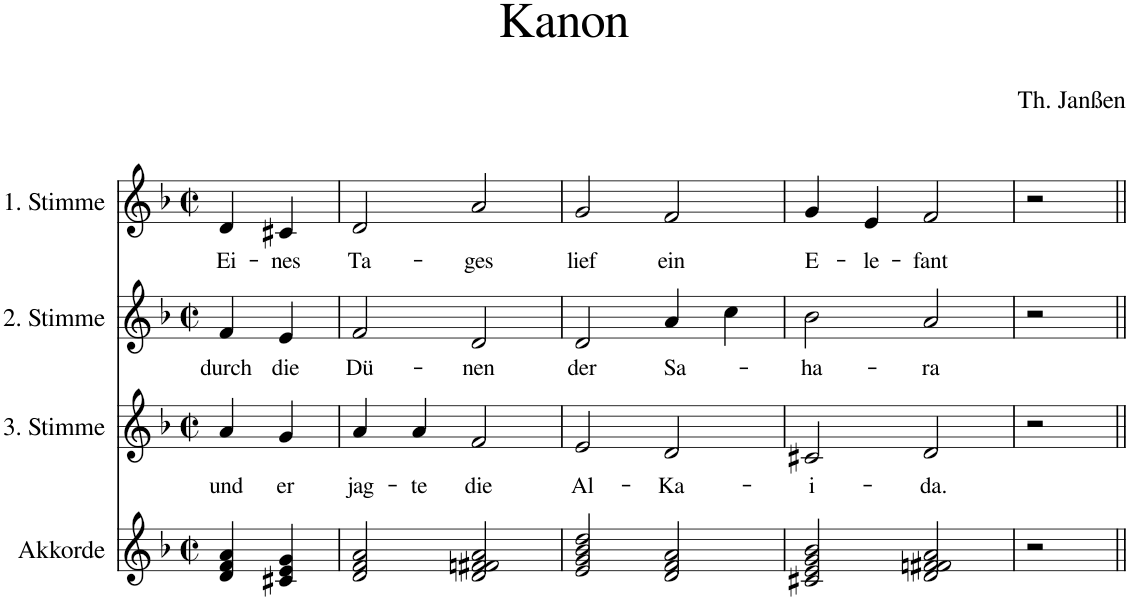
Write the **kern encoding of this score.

**kern	**kern	**text	**kern	**text	**kern	**text
*part4	*part3	*part3	*part2	*part2	*part1	*part1
*staff4	*staff3	*staff3	*staff2	*staff2	*staff1	*staff1
*I"Akkorde	*I"3. Stimme	*	*I"2. Stimme	*	*I"1. Stimme	*
*clefG2	*clefG2	*	*clefG2	*	*clefG2	*
*	*	*	*	*	*Trd1c2	*
*k[b-]	*k[b-]	*	*k[b-]	*	*k[b-]	*
*M4/4	*M4/4	*	*M4/4	*	*M4/4	*
*met(c|)	*met(c|)	*	*met(c|)	*	*met(c|)	*
=	=	=	=	=	=	=
!	!	!LO:LY:b	!	!LO:LY:b	!	!LO:LY:b
4d/ 4f/ 4a/	4a/	und	4f/	durch	4d/	Ei-
!	!	!LO:LY:b	!	!LO:LY:b	!	!LO:LY:b
4c#X/ 4e/ 4g/	4g/	er	4e/	die	4c#X/	-nes
=1	=1	=1	=1	=1	=1	=1
!	!	!LO:LY:b	!	!LO:LY:b	!	!LO:LY:b
2d/ 2f/ 2a/	4a/	jag-	2f/	Dü-	2d/	Ta-
!	!	!LO:LY:b	!	!	!	!
.	4a/	-te	.	.	.	.
!	!	!LO:LY:b	!	!LO:LY:b	!	!LO:LY:b
2d/ 2fn/ 2f#X/ 2a/	2f/	die	2d/	-nen	2a/	-ges
=2	=2	=2	=2	=2	=2	=2
!	!	!LO:LY:b	!	!LO:LY:b	!	!LO:LY:b
2e/ 2g/ 2b-/ 2dd/	2e/	Al-	2d/	der	2g/	lief
!	!	!LO:LY:b	!	!LO:LY:b	!	!LO:LY:b
2d/ 2f/ 2a/	2d/	-Ka-	4a/	Sa-	2f/	ein
.	.	.	4cc\	.	.	.
=3	=3	=3	=3	=3	=3	=3
!	!	!LO:LY:b	!	!LO:LY:b	!	!LO:LY:b
2c#X/ 2e/ 2g/ 2b-/	2c#X/	-i-	2b-\	-ha-	4g/	E-
!	!	!	!	!	!	!LO:LY:b
.	.	.	.	.	4e/	-le-
!	!	!LO:LY:b	!	!LO:LY:b	!	!LO:LY:b
2d/ 2fn/ 2f#X/ 2a/	2d/	-da.	2a/	-ra	2f/	-fant
=4	=4	=4	=4	=4	=4	=4
2r	2r	.	2r	.	2r	.
=||	=||	=||	=||	=||	=||	=||
*-	*-	*-	*-	*-	*-	*-
